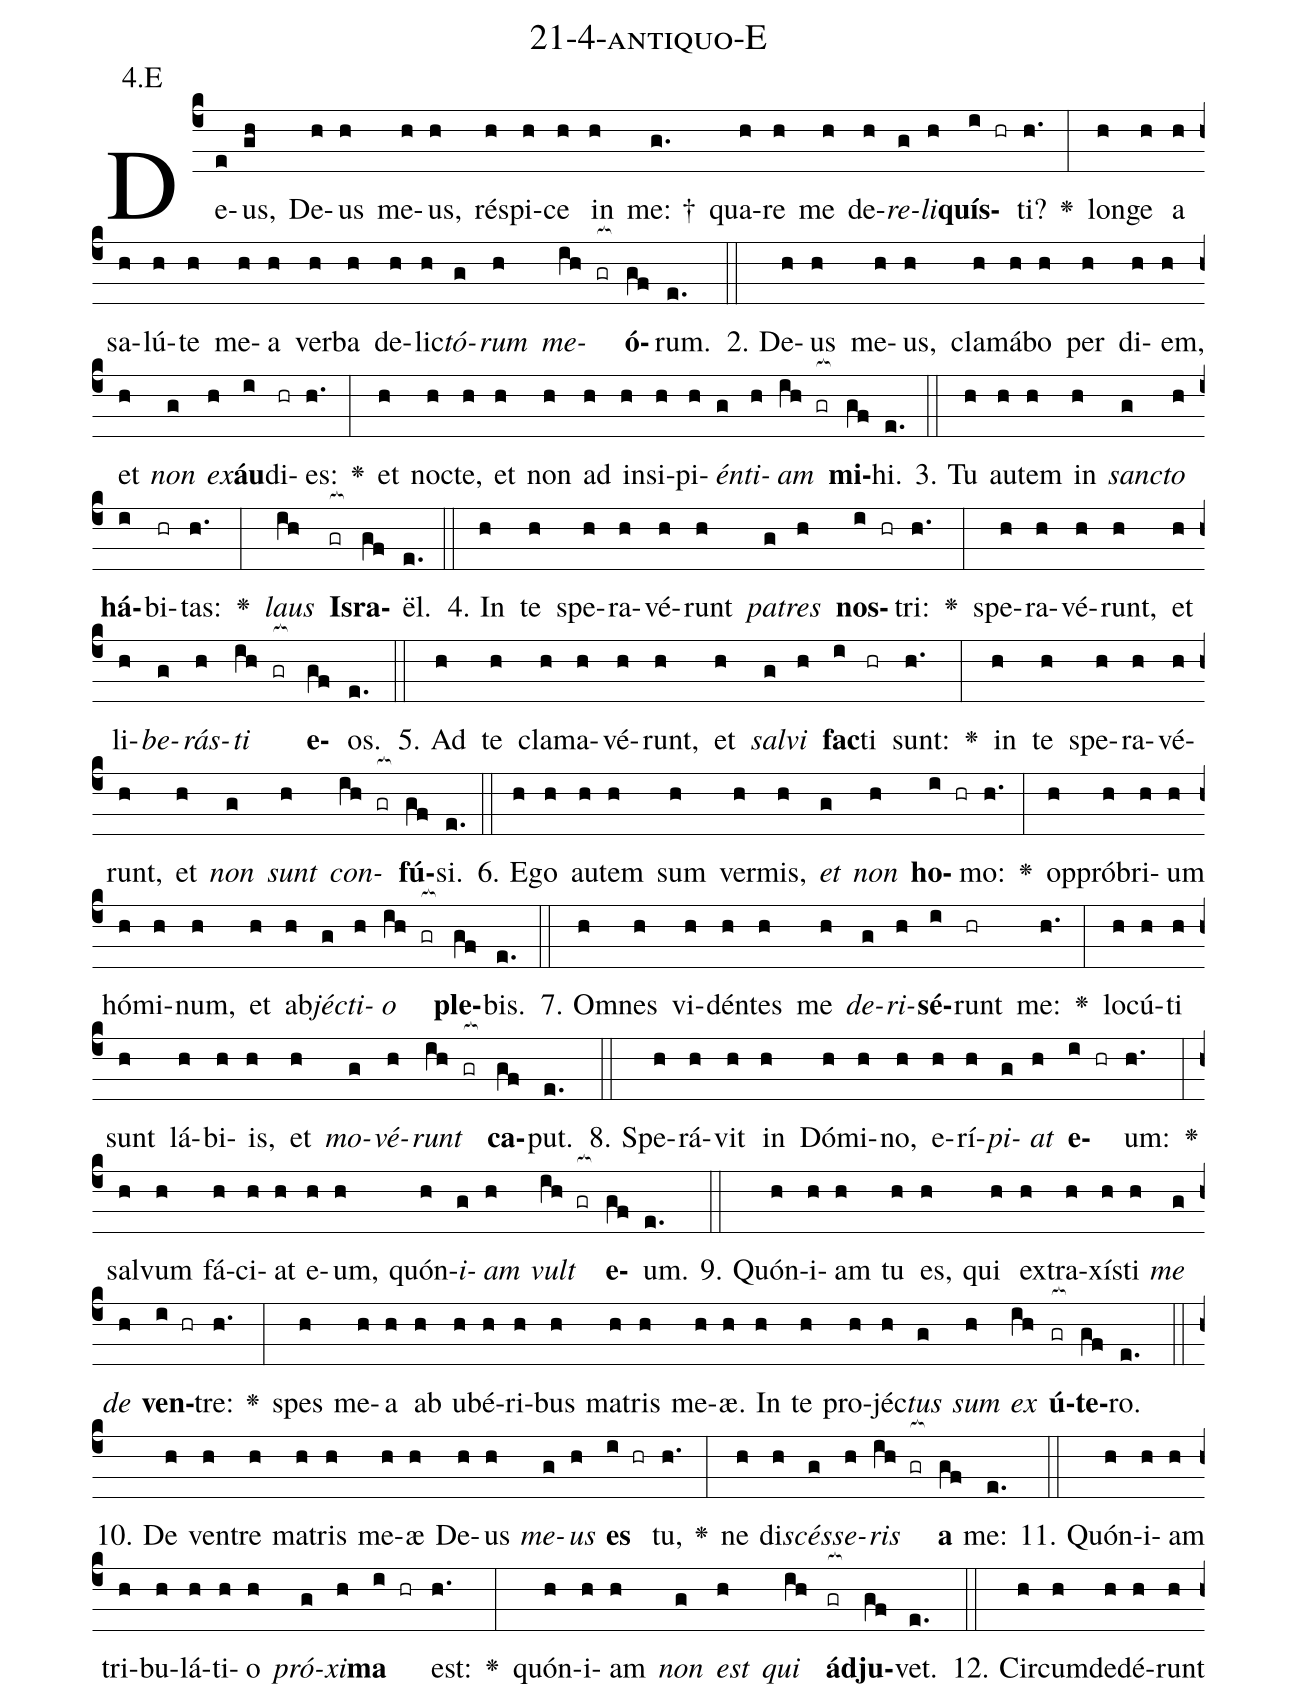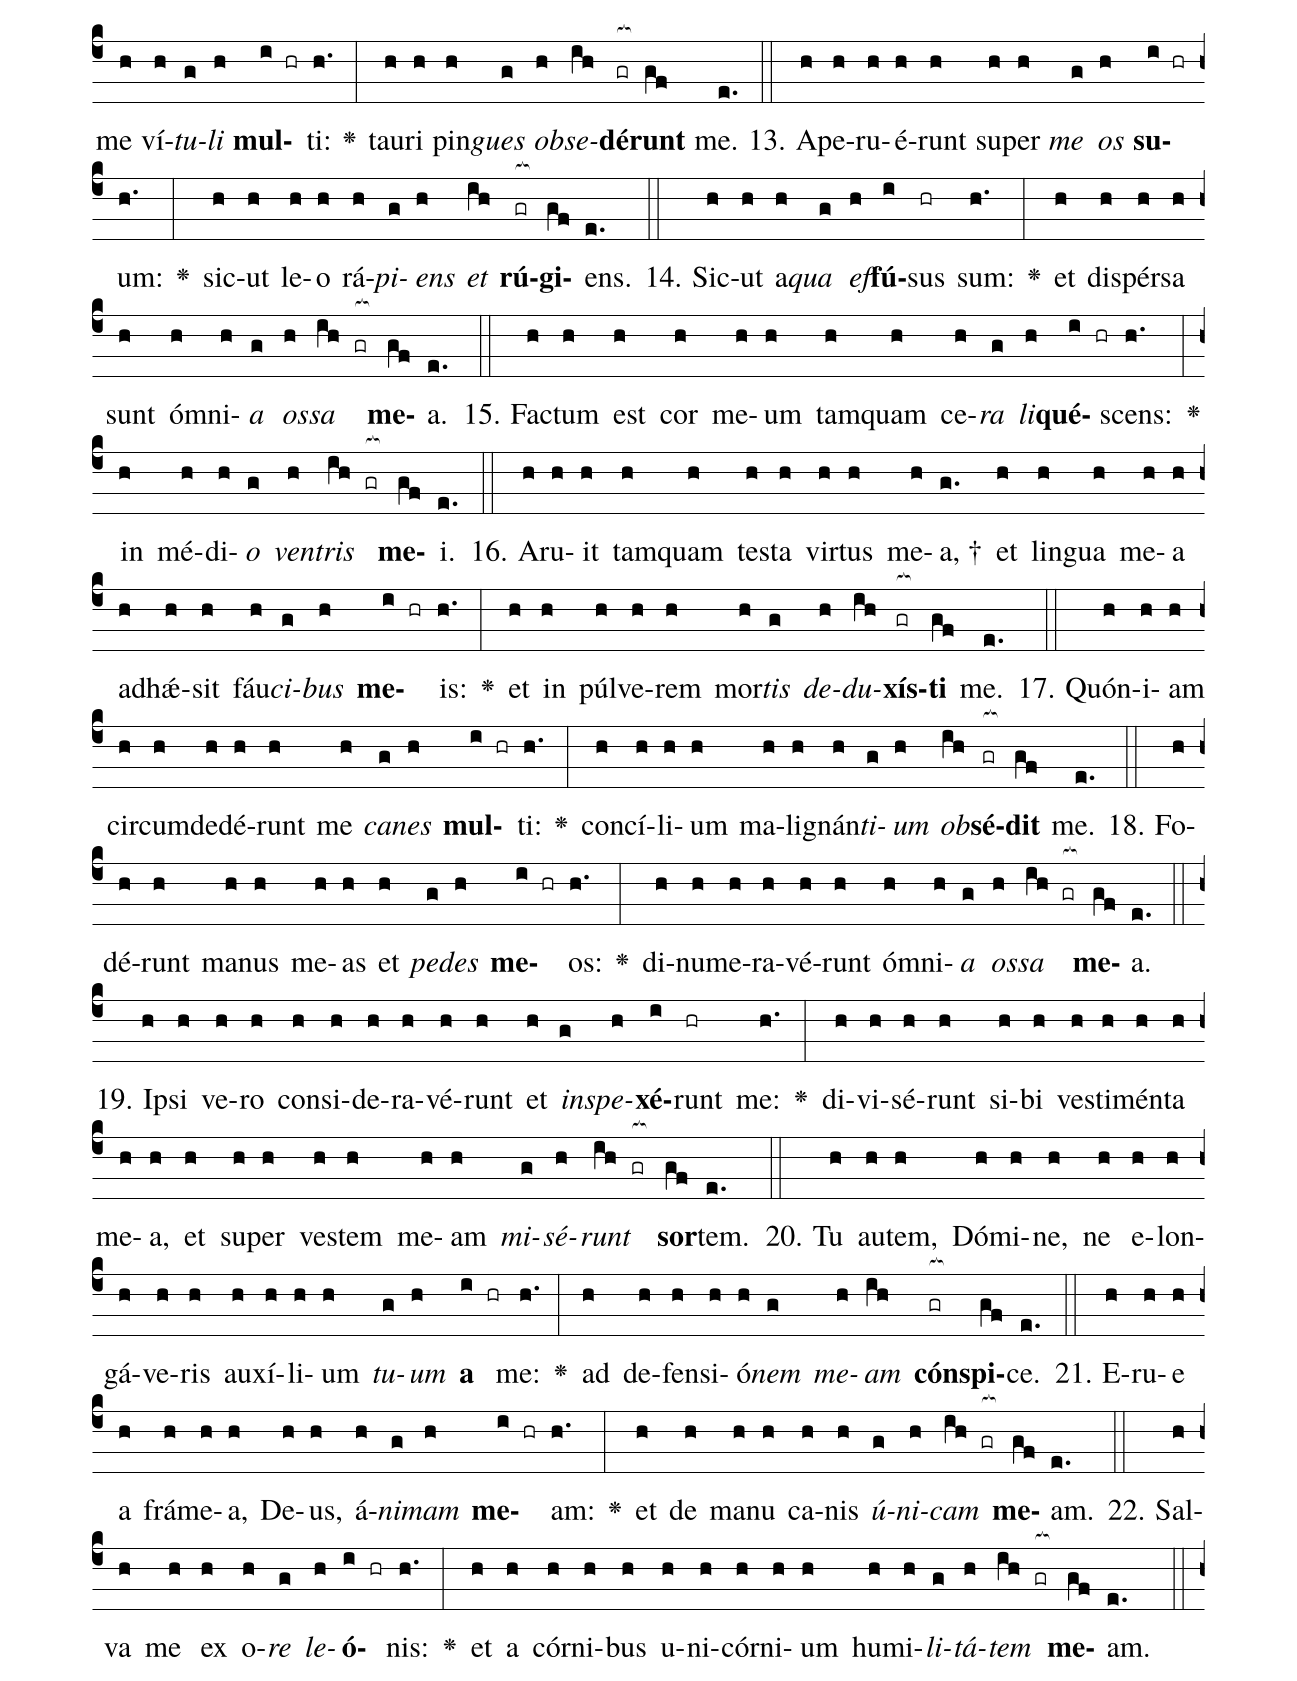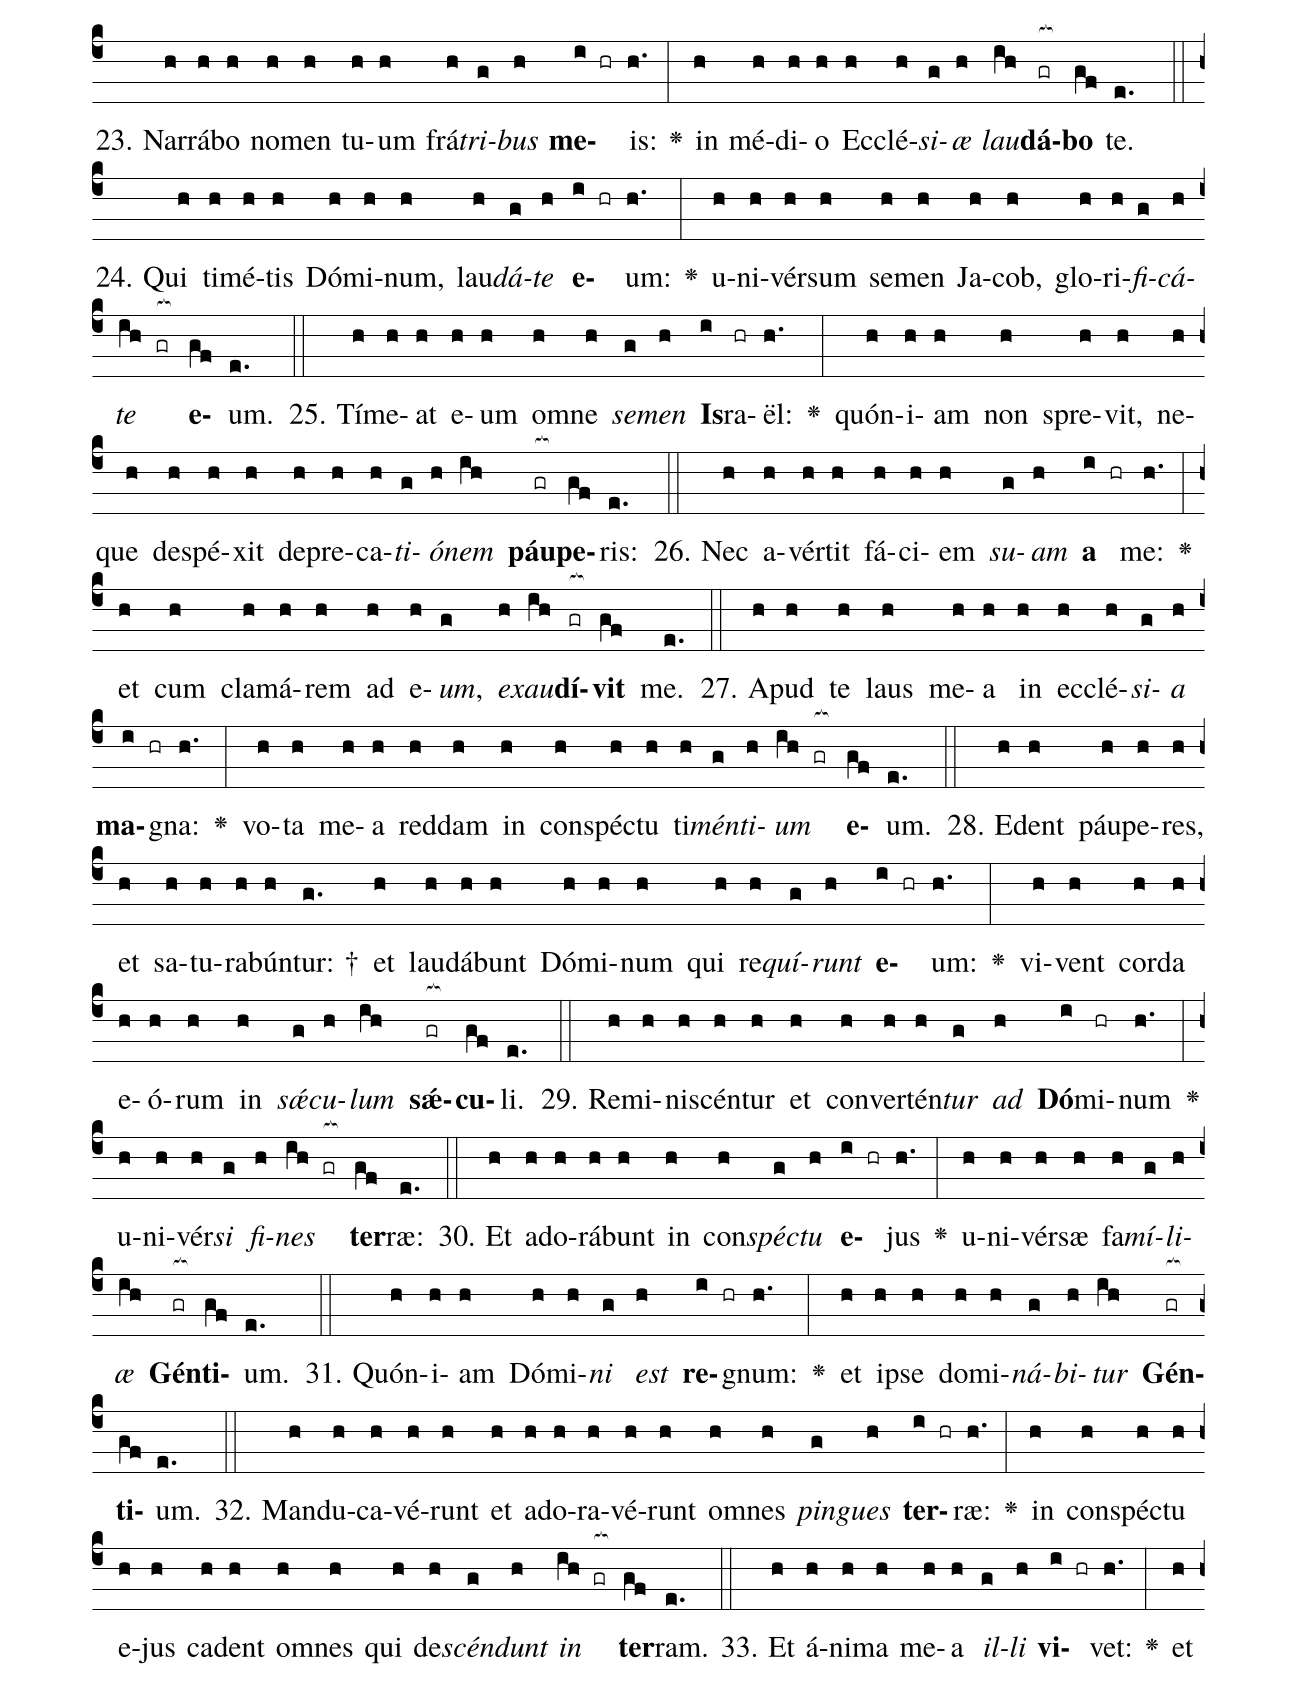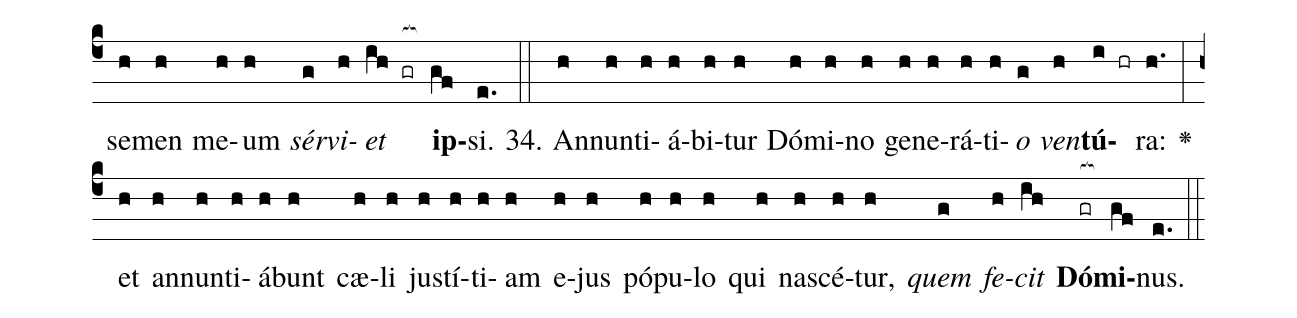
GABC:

name: 21-4-antiquo-E;
annotation: 4.E;
%%
(c4)De(e)us,(gh) De(h)us(h) me(h)us,(h) ré(h)spi(h)ce(h) in(h) me: †(g.) qua(h)re(h) me(h) de(h)<i>re</i>(g)<i>li</i>(h)<b>quís</b>(i hr)ti?(h.) <v>\greheightstar</v>(:) lon(h)ge(h) a(h) sa(h)lú(h)te(h) me(h)a(h) ver(h)ba(h) de(h)lic(h)<i>tó</i>(g)<i>rum</i>(h) <i>me</i>(ih gr[ocb:1{])<b>ó</b>(gf[ocb:0}])rum.(e.) (::)
2. De(h)us(h) me(h)us,(h) cla(h)má(h)bo(h) per(h) di(h)em,(h) et(h) <i>non</i>(g) <i>ex</i>(h)<b>áu</b>(i)di(hr)es:(h.) <v>\greheightstar</v>(:) et(h) noc(h)te,(h) et(h) non(h) ad(h) in(h)si(h)pi(h)<i>én</i>(g)<i>ti</i>(h)<i>am</i>(ih gr[ocb:1{]) <b>mi</b>(gf[ocb:0}])hi.(e.) (::)
3. Tu(h) au(h)tem(h) in(h) <i>sanc</i>(g)<i>to</i>(h) <b>há</b>(i)bi(hr)tas:(h.) <v>\greheightstar</v>(:) <i>laus</i>(ih) <b>Is</b>(gr[ocb:1{])<b>ra</b>(gf[ocb:0}])ël.(e.) (::)
4. In(h) te(h) spe(h)ra(h)vé(h)runt(h) <i>pa</i>(g)<i>tres</i>(h) <b>nos</b>(i hr)tri:(h.) <v>\greheightstar</v>(:) spe(h)ra(h)vé(h)runt,(h) et(h) li(h)<i>be</i>(g)<i>rás</i>(h)<i>ti</i>(ih gr[ocb:1{]) <b>e</b>(gf[ocb:0}])os.(e.) (::)
5. Ad(h) te(h) cla(h)ma(h)vé(h)runt,(h) et(h) <i>sal</i>(g)<i>vi</i>(h) <b>fac</b>(i)ti(hr) sunt:(h.) <v>\greheightstar</v>(:) in(h) te(h) spe(h)ra(h)vé(h)runt,(h) et(h) <i>non</i>(g) <i>sunt</i>(h) <i>con</i>(ih gr[ocb:1{])<b>fú</b>(gf[ocb:0}])si.(e.) (::)
6. E(h)go(h) au(h)tem(h) sum(h) ver(h)mis,(h) <i>et</i>(g) <i>non</i>(h) <b>ho</b>(i hr)mo:(h.) <v>\greheightstar</v>(:) op(h)pró(h)bri(h)um(h) hó(h)mi(h)num,(h) et(h) ab(h)<i>jéc</i>(g)<i>ti</i>(h)<i>o</i>(ih gr[ocb:1{]) <b>ple</b>(gf[ocb:0}])bis.(e.) (::)
7. Om(h)nes(h) vi(h)dén(h)tes(h) me(h) <i>de</i>(g)<i>ri</i>(h)<b>sé</b>(i)runt(hr) me:(h.) <v>\greheightstar</v>(:) lo(h)cú(h)ti(h) sunt(h) lá(h)bi(h)is,(h) et(h) <i>mo</i>(g)<i>vé</i>(h)<i>runt</i>(ih gr[ocb:1{]) <b>ca</b>(gf[ocb:0}])put.(e.) (::)
8. Spe(h)rá(h)vit(h) in(h) Dó(h)mi(h)no,(h) e(h)rí(h)<i>pi</i>(g)<i>at</i>(h) <b>e</b>(i hr)um:(h.) <v>\greheightstar</v>(:) sal(h)vum(h) fá(h)ci(h)at(h) e(h)um,(h) quón(h)<i>i</i>(g)<i>am</i>(h) <i>vult</i>(ih gr[ocb:1{]) <b>e</b>(gf[ocb:0}])um.(e.) (::)
9. Quón(h)i(h)am(h) tu(h) es,(h) qui(h) ex(h)tra(h)xís(h)ti(h) <i>me</i>(g) <i>de</i>(h) <b>ven</b>(i hr)tre:(h.) <v>\greheightstar</v>(:) spes(h) me(h)a(h) ab(h) u(h)bé(h)ri(h)bus(h) ma(h)tris(h) me(h)æ.(h) In(h) te(h) pro(h)jéc(h)<i>tus</i>(g) <i>sum</i>(h) <i>ex</i>(ih) <b>ú</b>(gr[ocb:1{])<b>te</b>(gf[ocb:0}])ro.(e.) (::)
10. De(h) ven(h)tre(h) ma(h)tris(h) me(h)æ(h) De(h)us(h) <i>me</i>(g)<i>us</i>(h) <b>es</b>(i hr) tu,(h.) <v>\greheightstar</v>(:) ne(h) di(h)<i>scés</i>(g)<i>se</i>(h)<i>ris</i>(ih gr[ocb:1{]) <b>a</b>(gf[ocb:0}]) me:(e.) (::)
11. Quón(h)i(h)am(h) tri(h)bu(h)lá(h)ti(h)o(h) <i>pró</i>(g)<i>xi</i>(h)<b>ma</b>(i hr) est:(h.) <v>\greheightstar</v>(:) quón(h)i(h)am(h) <i>non</i>(g) <i>est</i>(h) <i>qui</i>(ih) <b>ád</b>(gr[ocb:1{])<b>ju</b>(gf[ocb:0}])vet.(e.) (::)
12. Cir(h)cum(h)de(h)dé(h)runt(h) me(h) ví(h)<i>tu</i>(g)<i>li</i>(h) <b>mul</b>(i hr)ti:(h.) <v>\greheightstar</v>(:) tau(h)ri(h) pin(h)<i>gues</i>(g) <i>ob</i>(h)<i>se</i>(ih)<b>dé</b>(gr[ocb:1{])<b>runt</b>(gf[ocb:0}]) me.(e.) (::)
13. A(h)pe(h)ru(h)é(h)runt(h) su(h)per(h) <i>me</i>(g) <i>os</i>(h) <b>su</b>(i hr)um:(h.) <v>\greheightstar</v>(:) sic(h)ut(h) le(h)o(h) rá(h)<i>pi</i>(g)<i>ens</i>(h) <i>et</i>(ih) <b>rú</b>(gr[ocb:1{])<b>gi</b>(gf[ocb:0}])ens.(e.) (::)
14. Sic(h)ut(h) a(h)<i>qua</i>(g) <i>ef</i>(h)<b>fú</b>(i)sus(hr) sum:(h.) <v>\greheightstar</v>(:) et(h) di(h)spér(h)sa(h) sunt(h) óm(h)ni(h)<i>a</i>(g) <i>os</i>(h)<i>sa</i>(ih gr[ocb:1{]) <b>me</b>(gf[ocb:0}])a.(e.) (::)
15. Fac(h)tum(h) est(h) cor(h) me(h)um(h) tam(h)quam(h) ce(h)<i>ra</i>(g) <i>li</i>(h)<b>qué</b>(i hr)scens:(h.) <v>\greheightstar</v>(:) in(h) mé(h)di(h)<i>o</i>(g) <i>ven</i>(h)<i>tris</i>(ih gr[ocb:1{]) <b>me</b>(gf[ocb:0}])i.(e.) (::)
16. A(h)ru(h)it(h) tam(h)quam(h) tes(h)ta(h) vir(h)tus(h) me(h)a, †(g.) et(h) lin(h)gua(h) me(h)a(h) ad(h)hǽ(h)sit(h) fáu(h)<i>ci</i>(g)<i>bus</i>(h) <b>me</b>(i hr)is:(h.) <v>\greheightstar</v>(:) et(h) in(h) púl(h)ve(h)rem(h) mor(h)<i>tis</i>(g) <i>de</i>(h)<i>du</i>(ih)<b>xís</b>(gr[ocb:1{])<b>ti</b>(gf[ocb:0}]) me.(e.) (::)
17. Quón(h)i(h)am(h) cir(h)cum(h)de(h)dé(h)runt(h) me(h) <i>ca</i>(g)<i>nes</i>(h) <b>mul</b>(i hr)ti:(h.) <v>\greheightstar</v>(:) con(h)cí(h)li(h)um(h) ma(h)li(h)gnán(h)<i>ti</i>(g)<i>um</i>(h) <i>ob</i>(ih)<b>sé</b>(gr[ocb:1{])<b>dit</b>(gf[ocb:0}]) me.(e.) (::)
18. Fo(h)dé(h)runt(h) ma(h)nus(h) me(h)as(h) et(h) <i>pe</i>(g)<i>des</i>(h) <b>me</b>(i hr)os:(h.) <v>\greheightstar</v>(:) di(h)nu(h)me(h)ra(h)vé(h)runt(h) óm(h)ni(h)<i>a</i>(g) <i>os</i>(h)<i>sa</i>(ih gr[ocb:1{]) <b>me</b>(gf[ocb:0}])a.(e.) (::)
19. Ip(h)si(h) ve(h)ro(h) con(h)si(h)de(h)ra(h)vé(h)runt(h) et(h) <i>in</i>(g)<i>spe</i>(h)<b>xé</b>(i)runt(hr) me:(h.) <v>\greheightstar</v>(:) di(h)vi(h)sé(h)runt(h) si(h)bi(h) ves(h)ti(h)mén(h)ta(h) me(h)a,(h) et(h) su(h)per(h) ves(h)tem(h) me(h)am(h) <i>mi</i>(g)<i>sé</i>(h)<i>runt</i>(ih gr[ocb:1{]) <b>sor</b>(gf[ocb:0}])tem.(e.) (::)
20. Tu(h) au(h)tem,(h) Dó(h)mi(h)ne,(h) ne(h) e(h)lon(h)gá(h)ve(h)ris(h) au(h)xí(h)li(h)um(h) <i>tu</i>(g)<i>um</i>(h) <b>a</b>(i hr) me:(h.) <v>\greheightstar</v>(:) ad(h) de(h)fen(h)si(h)ó(h)<i>nem</i>(g) <i>me</i>(h)<i>am</i>(ih) <b>cón</b>(gr[ocb:1{])<b>spi</b>(gf[ocb:0}])ce.(e.) (::)
21. E(h)ru(h)e(h) a(h) frá(h)me(h)a,(h) De(h)us,(h) á(h)<i>ni</i>(g)<i>mam</i>(h) <b>me</b>(i hr)am:(h.) <v>\greheightstar</v>(:) et(h) de(h) ma(h)nu(h) ca(h)nis(h) <i>ú</i>(g)<i>ni</i>(h)<i>cam</i>(ih gr[ocb:1{]) <b>me</b>(gf[ocb:0}])am.(e.) (::)
22. Sal(h)va(h) me(h) ex(h) o(h)<i>re</i>(g) <i>le</i>(h)<b>ó</b>(i hr)nis:(h.) <v>\greheightstar</v>(:) et(h) a(h) cór(h)ni(h)bus(h) u(h)ni(h)cór(h)ni(h)um(h) hu(h)mi(h)<i>li</i>(g)<i>tá</i>(h)<i>tem</i>(ih gr[ocb:1{]) <b>me</b>(gf[ocb:0}])am.(e.) (::)
23. Nar(h)rá(h)bo(h) no(h)men(h) tu(h)um(h) frá(h)<i>tri</i>(g)<i>bus</i>(h) <b>me</b>(i hr)is:(h.) <v>\greheightstar</v>(:) in(h) mé(h)di(h)o(h) Ec(h)clé(h)<i>si</i>(g)<i>æ</i>(h) <i>lau</i>(ih)<b>dá</b>(gr[ocb:1{])<b>bo</b>(gf[ocb:0}]) te.(e.) (::)
24. Qui(h) ti(h)mé(h)tis(h) Dó(h)mi(h)num,(h) lau(h)<i>dá</i>(g)<i>te</i>(h) <b>e</b>(i hr)um:(h.) <v>\greheightstar</v>(:) u(h)ni(h)vér(h)sum(h) se(h)men(h) Ja(h)cob,(h) glo(h)ri(h)<i>fi</i>(g)<i>cá</i>(h)<i>te</i>(ih gr[ocb:1{]) <b>e</b>(gf[ocb:0}])um.(e.) (::)
25. Tí(h)me(h)at(h) e(h)um(h) om(h)ne(h) <i>se</i>(g)<i>men</i>(h) <b>Is</b>(i)ra(hr)ël:(h.) <v>\greheightstar</v>(:) quón(h)i(h)am(h) non(h) spre(h)vit,(h) ne(h)que(h) de(h)spé(h)xit(h) de(h)pre(h)ca(h)<i>ti</i>(g)<i>ó</i>(h)<i>nem</i>(ih) <b>páu</b>(gr[ocb:1{])<b>pe</b>(gf[ocb:0}])ris:(e.) (::)
26. Nec(h) a(h)vér(h)tit(h) fá(h)ci(h)em(h) <i>su</i>(g)<i>am</i>(h) <b>a</b>(i hr) me:(h.) <v>\greheightstar</v>(:) et(h) cum(h) cla(h)má(h)rem(h) ad(h) e(h)<i>um</i>,(g) <i>ex</i>(h)<i>au</i>(ih)<b>dí</b>(gr[ocb:1{])<b>vit</b>(gf[ocb:0}]) me.(e.) (::)
27. A(h)pud(h) te(h) laus(h) me(h)a(h) in(h) ec(h)clé(h)<i>si</i>(g)<i>a</i>(h) <b>ma</b>(i hr)gna:(h.) <v>\greheightstar</v>(:) vo(h)ta(h) me(h)a(h) red(h)dam(h) in(h) con(h)spéc(h)tu(h) ti(h)<i>mén</i>(g)<i>ti</i>(h)<i>um</i>(ih gr[ocb:1{]) <b>e</b>(gf[ocb:0}])um.(e.) (::)
28. E(h)dent(h) páu(h)pe(h)res,(h) et(h) sa(h)tu(h)ra(h)bún(h)tur: †(g.) et(h) lau(h)dá(h)bunt(h) Dó(h)mi(h)num(h) qui(h) re(h)<i>quí</i>(g)<i>runt</i>(h) <b>e</b>(i hr)um:(h.) <v>\greheightstar</v>(:) vi(h)vent(h) cor(h)da(h) e(h)ó(h)rum(h) in(h) <i>sǽ</i>(g)<i>cu</i>(h)<i>lum</i>(ih) <b>sǽ</b>(gr[ocb:1{])<b>cu</b>(gf[ocb:0}])li.(e.) (::)
29. Re(h)mi(h)ni(h)scén(h)tur(h) et(h) con(h)ver(h)tén(h)<i>tur</i>(g) <i>ad</i>(h) <b>Dó</b>(i)mi(hr)num(h.) <v>\greheightstar</v>(:) u(h)ni(h)vér(h)<i>si</i>(g) <i>fi</i>(h)<i>nes</i>(ih gr[ocb:1{]) <b>ter</b>(gf[ocb:0}])ræ:(e.) (::)
30. Et(h) ad(h)o(h)rá(h)bunt(h) in(h) con(h)<i>spéc</i>(g)<i>tu</i>(h) <b>e</b>(i hr)jus(h.) <v>\greheightstar</v>(:) u(h)ni(h)vér(h)sæ(h) fa(h)<i>mí</i>(g)<i>li</i>(h)<i>æ</i>(ih) <b>Gén</b>(gr[ocb:1{])<b>ti</b>(gf[ocb:0}])um.(e.) (::)
31. Quón(h)i(h)am(h) Dó(h)mi(h)<i>ni</i>(g) <i>est</i>(h) <b>re</b>(i hr)gnum:(h.) <v>\greheightstar</v>(:) et(h) ip(h)se(h) do(h)mi(h)<i>ná</i>(g)<i>bi</i>(h)<i>tur</i>(ih) <b>Gén</b>(gr[ocb:1{])<b>ti</b>(gf[ocb:0}])um.(e.) (::)
32. Man(h)du(h)ca(h)vé(h)runt(h) et(h) ad(h)o(h)ra(h)vé(h)runt(h) om(h)nes(h) <i>pin</i>(g)<i>gues</i>(h) <b>ter</b>(i hr)ræ:(h.) <v>\greheightstar</v>(:) in(h) con(h)spéc(h)tu(h) e(h)jus(h) ca(h)dent(h) om(h)nes(h) qui(h) de(h)<i>scén</i>(g)<i>dunt</i>(h) <i>in</i>(ih gr[ocb:1{]) <b>ter</b>(gf[ocb:0}])ram.(e.) (::)
33. Et(h) á(h)ni(h)ma(h) me(h)a(h) <i>il</i>(g)<i>li</i>(h) <b>vi</b>(i hr)vet:(h.) <v>\greheightstar</v>(:) et(h) se(h)men(h) me(h)um(h) <i>sér</i>(g)<i>vi</i>(h)<i>et</i>(ih gr[ocb:1{]) <b>ip</b>(gf[ocb:0}])si.(e.) (::)
34. An(h)nun(h)ti(h)á(h)bi(h)tur(h) Dó(h)mi(h)no(h) ge(h)ne(h)rá(h)ti(h)<i>o</i>(g) <i>ven</i>(h)<b>tú</b>(i hr)ra:(h.) <v>\greheightstar</v>(:) et(h) an(h)nun(h)ti(h)á(h)bunt(h) cæ(h)li(h) jus(h)tí(h)ti(h)am(h) e(h)jus(h) pó(h)pu(h)lo(h) qui(h) na(h)scé(h)tur,(h) <i>quem</i>(g) <i>fe</i>(h)<i>cit</i>(ih) <b>Dó</b>(gr[ocb:1{])<b>mi</b>(gf[ocb:0}])nus.(e.) (::)
